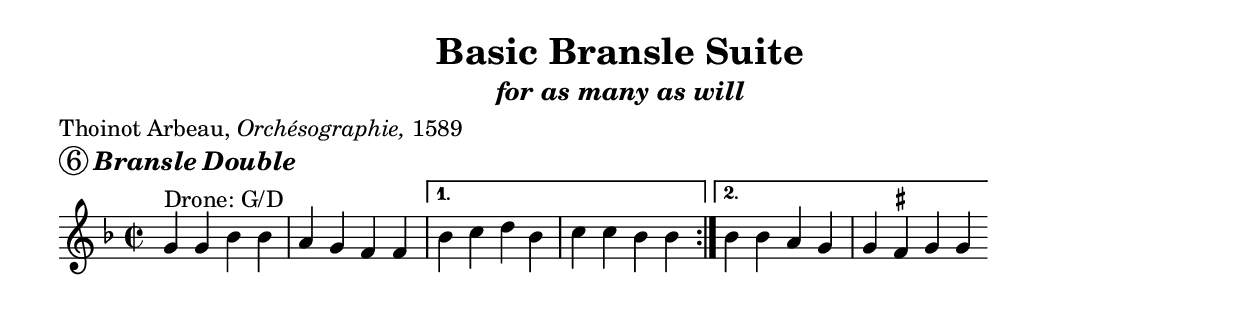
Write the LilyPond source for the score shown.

\include "music/include/fb_functions.ly"
%#(set-global-staff-size 18)
\include "english.ly"
%#(set-default-paper-size "letter")

  \header{
    title = "Basic Bransle Suite"
    subtitle = \markup \italic "for as many as will"
    poet = \arbeauSource
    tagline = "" 
  }

  % Double
  \score {
    \new Staff \relative c'' {
      \time 2/2
      \key g \dorian
      \set suggestAccidentals = ##t
      \repeat volta 2 {
        g4^\markup{Drone: G/D} g bf bf | a g f f 
      }
      \alternative {
        {bf c d bf | c c bf bf }
        {bf bf a g | g fs g g \bar ":|" }
      }

      \set suggestAccidentals = ##f
    }


    \header { piece = \markup { \huge \circle  6 \large \italic {  \bold{Bransle Double} } }  }
    \layout { indent = 0\mm }
  }

  \version "2.10.10"  % necessary for upgrading to future LilyPond versions.

